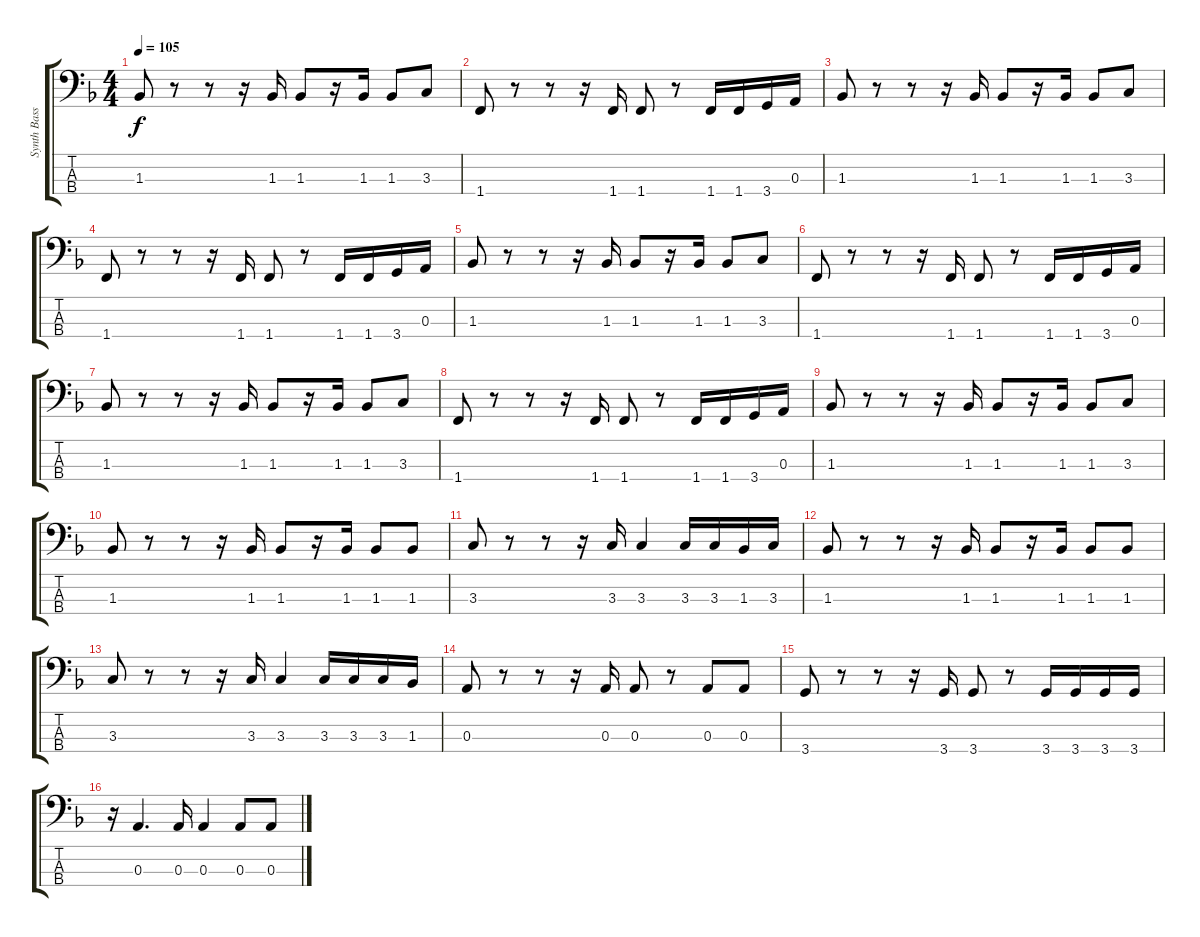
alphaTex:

\track ("Synth Bass 1" "Synth Bass") {instrument synthbass1}
\staff {score tabs}
\tuning (G2 D2 A1 E1) {hide}
\ts (4 4)
\tempo 105
\clef f4
\ks f
1.3.8{dy f} r.8 r.8 r.16 1.3.16 1.3.8 r.16 1.3.16 1.3.8 3.3.8 |
1.4.8 r.8 r.8 r.16 1.4.16 1.4.8 r.8 1.4.16 1.4.16 3.4.16 0.3.16 |
1.3.8 r.8 r.8 r.16 1.3.16 1.3.8 r.16 1.3.16 1.3.8 3.3.8 |
1.4.8 r.8 r.8 r.16 1.4.16 1.4.8 r.8 1.4.16 1.4.16 3.4.16 0.3.16 |
1.3.8 r.8 r.8 r.16 1.3.16 1.3.8 r.16 1.3.16 1.3.8 3.3.8 |
1.4.8 r.8 r.8 r.16 1.4.16 1.4.8 r.8 1.4.16 1.4.16 3.4.16 0.3.16 |
1.3.8 r.8 r.8 r.16 1.3.16 1.3.8 r.16 1.3.16 1.3.8 3.3.8 |
1.4.8 r.8 r.8 r.16 1.4.16 1.4.8 r.8 1.4.16 1.4.16 3.4.16 0.3.16 |
1.3.8 r.8 r.8 r.16 1.3.16 1.3.8 r.16 1.3.16 1.3.8 3.3.8 |
1.3.8 r.8 r.8 r.16 1.3.16 1.3.8 r.16 1.3.16 1.3.8 1.3.8 |
3.3.8 r.8 r.8 r.16 3.3.16 3.3.4 3.3.16 3.3.16 1.3.16 3.3.16 |
1.3.8 r.8 r.8 r.16 1.3.16 1.3.8 r.16 1.3.16 1.3.8 1.3.8 |
3.3.8 r.8 r.8 r.16 3.3.16 3.3.4 3.3.16 3.3.16 3.3.16 1.3.16 |
0.3.8 r.8 r.8 r.16 0.3.16 0.3.8 r.8 0.3.8 0.3.8 |
3.4.8 r.8 r.8 r.16 3.4.16 3.4.8 r.8 3.4.16 3.4.16 3.4.16 3.4.16 |
r.16 0.3.4{d} 0.3.16 0.3.4 0.3.8 0.3.8
